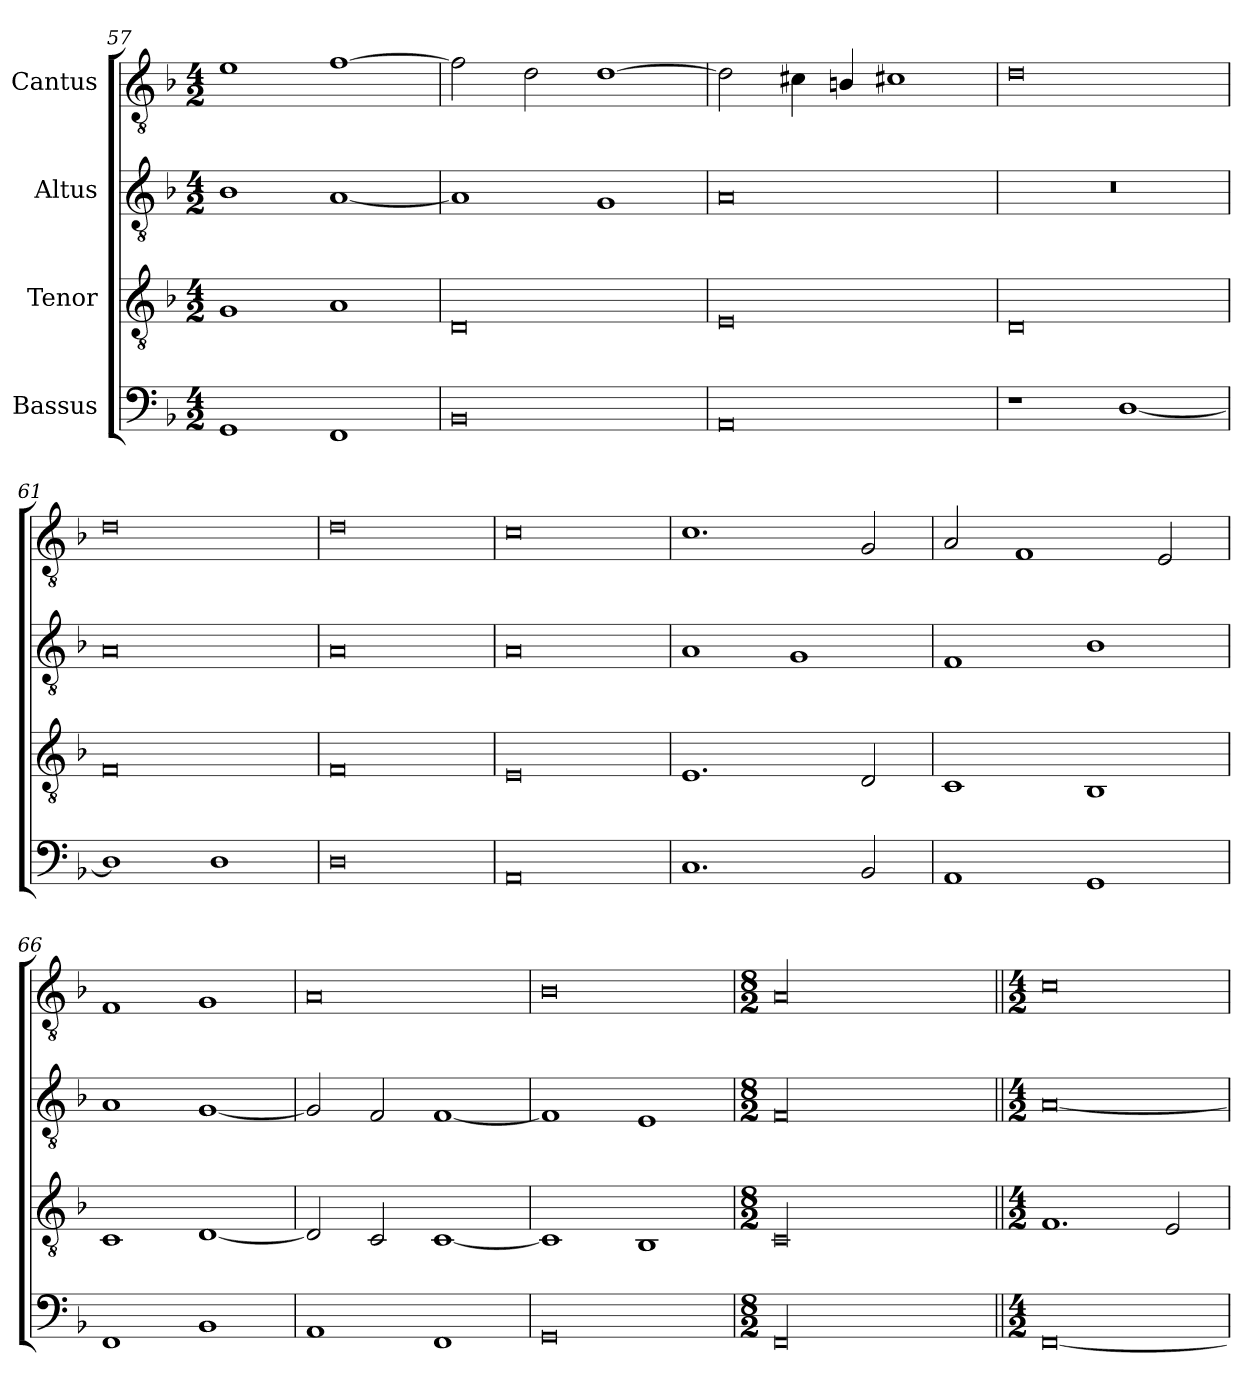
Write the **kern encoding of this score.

**kern	**kern	**kern	**kern
*part4	*part3	*part2	*part1
*staff4	*staff3	*staff2	*staff1
*I"Bassus	*I"Tenor	*I"Altus	*I"Cantus
*clefF4	*clefGv2	*clefGv2	*clefGv2
*k[b-]	*k[b-]	*k[b-]	*k[b-]
*M4/2	*M4/2	*M4/2	*M4/2
=57	=57	=57	=57
1GG/	1G/	1B-/	1e\
1FF/	1A/	[1A/	[1f\
=58	=58	=58	=58
0BB-/	0D/	1A/]	2f\]
.	.	.	2d\
.	.	1G/	[1d\
=59	=59	=59	=59
0AA/	0E/	0A/	2d\]
.	.	.	4c#X\
.	.	.	4Bn/
.	.	.	1c#X\
=60	=60	=60	=60
1r	0D/	0r	0d\
[1D/	.	.	.
=61	=61	=61	=61
1D/]	0F/	0A/	0d\
1D/	.	.	.
=62	=62	=62	=62
0D/	0F/	0A/	0d\
=63	=63	=63	=63
0AA/	0E/	0A/	0c\
=64	=64	=64	=64
1.C/	1.E/	1A/	1.c\
.	.	1G/	.
2BB-/	2D/	.	2G/
=65	=65	=65	=65
1AA/	1C/	1F/	2A/
.	.	.	1F/
1GG/	1BB-/	1B-/	.
.	.	.	2E/
=66	=66	=66	=66
1FF/	1C/	1A/	1F/
1BB-/	[1D/	[1G/	1G/
=67	=67	=67	=67
1AA/	2D/]	2G/]	0A/
.	2C/	2F/	.
1FF/	[1C/	[1F/	.
=68	=68	=68	=68
0GG/	1C/]	1F/]	0B-/
.	1BB-/	1E/	.
=69	=69	=69	=69
*M8/2	*M8/2	*M8/2	*M8/2
00FF/	00C/	00F/	00A/
=70||	=70||	=70||	=70||
*M4/2	*M4/2	*M4/2	*M4/2
[0FF/	1.F/	[0A/	0c\
.	2E/	.	.
=	=	=	=
*-	*-	*-	*-
